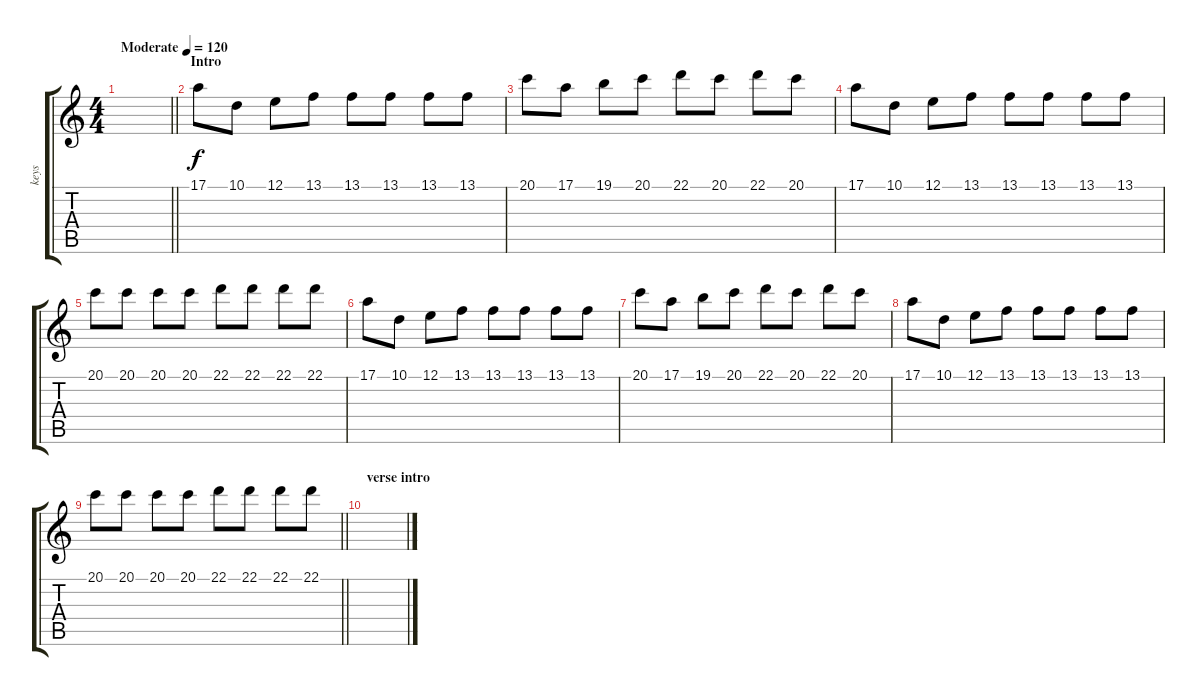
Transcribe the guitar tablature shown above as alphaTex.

\track ("keys" "keys") {instrument electricgrandpiano}
\staff {score tabs}
\tuning (E4 B3 G3 D3 A2 D2) {hide}
\ts (4 4)
\tempo (120 "Moderate")
\clef g2
\barLineRight lightlight
\ks c
|
\section ("" "Intro")
17.1.8 10.1.8 12.1.8 13.1.8 13.1.8 13.1.8 13.1.8 13.1.8 |
20.1.8 17.1.8 19.1.8 20.1.8 22.1.8 20.1.8 22.1.8 20.1.8 |
17.1.8 10.1.8 12.1.8 13.1.8 13.1.8 13.1.8 13.1.8 13.1.8 |
20.1.8 20.1.8 20.1.8 20.1.8 22.1.8 22.1.8 22.1.8 22.1.8 |
17.1.8 10.1.8 12.1.8 13.1.8 13.1.8 13.1.8 13.1.8 13.1.8 |
20.1.8 17.1.8 19.1.8 20.1.8 22.1.8 20.1.8 22.1.8 20.1.8 |
17.1.8 10.1.8 12.1.8 13.1.8 13.1.8 13.1.8 13.1.8 13.1.8 |
\barLineRight lightlight
20.1.8 20.1.8 20.1.8 20.1.8 22.1.8 22.1.8 22.1.8 22.1.8 |
\section ("" "verse intro")
